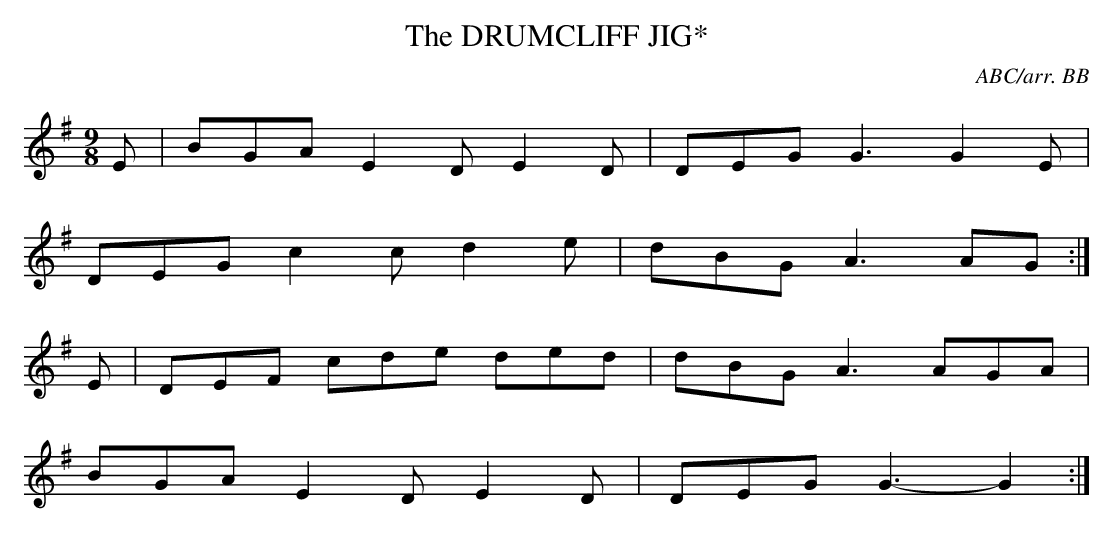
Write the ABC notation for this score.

X:1
T:DRUMCLIFF JIG*, The
C:ABC/arr. BB
M:9/8
L:1/8
K:G % source key Bb
E|BGA E2D E2D|DEG G3 G2E|
DEG c2c d2e| dBG A3 AG :|
E|DEF cde ded|dBG A3 AGA|
BGA E2D E2D|DEG G3-G2 :|
